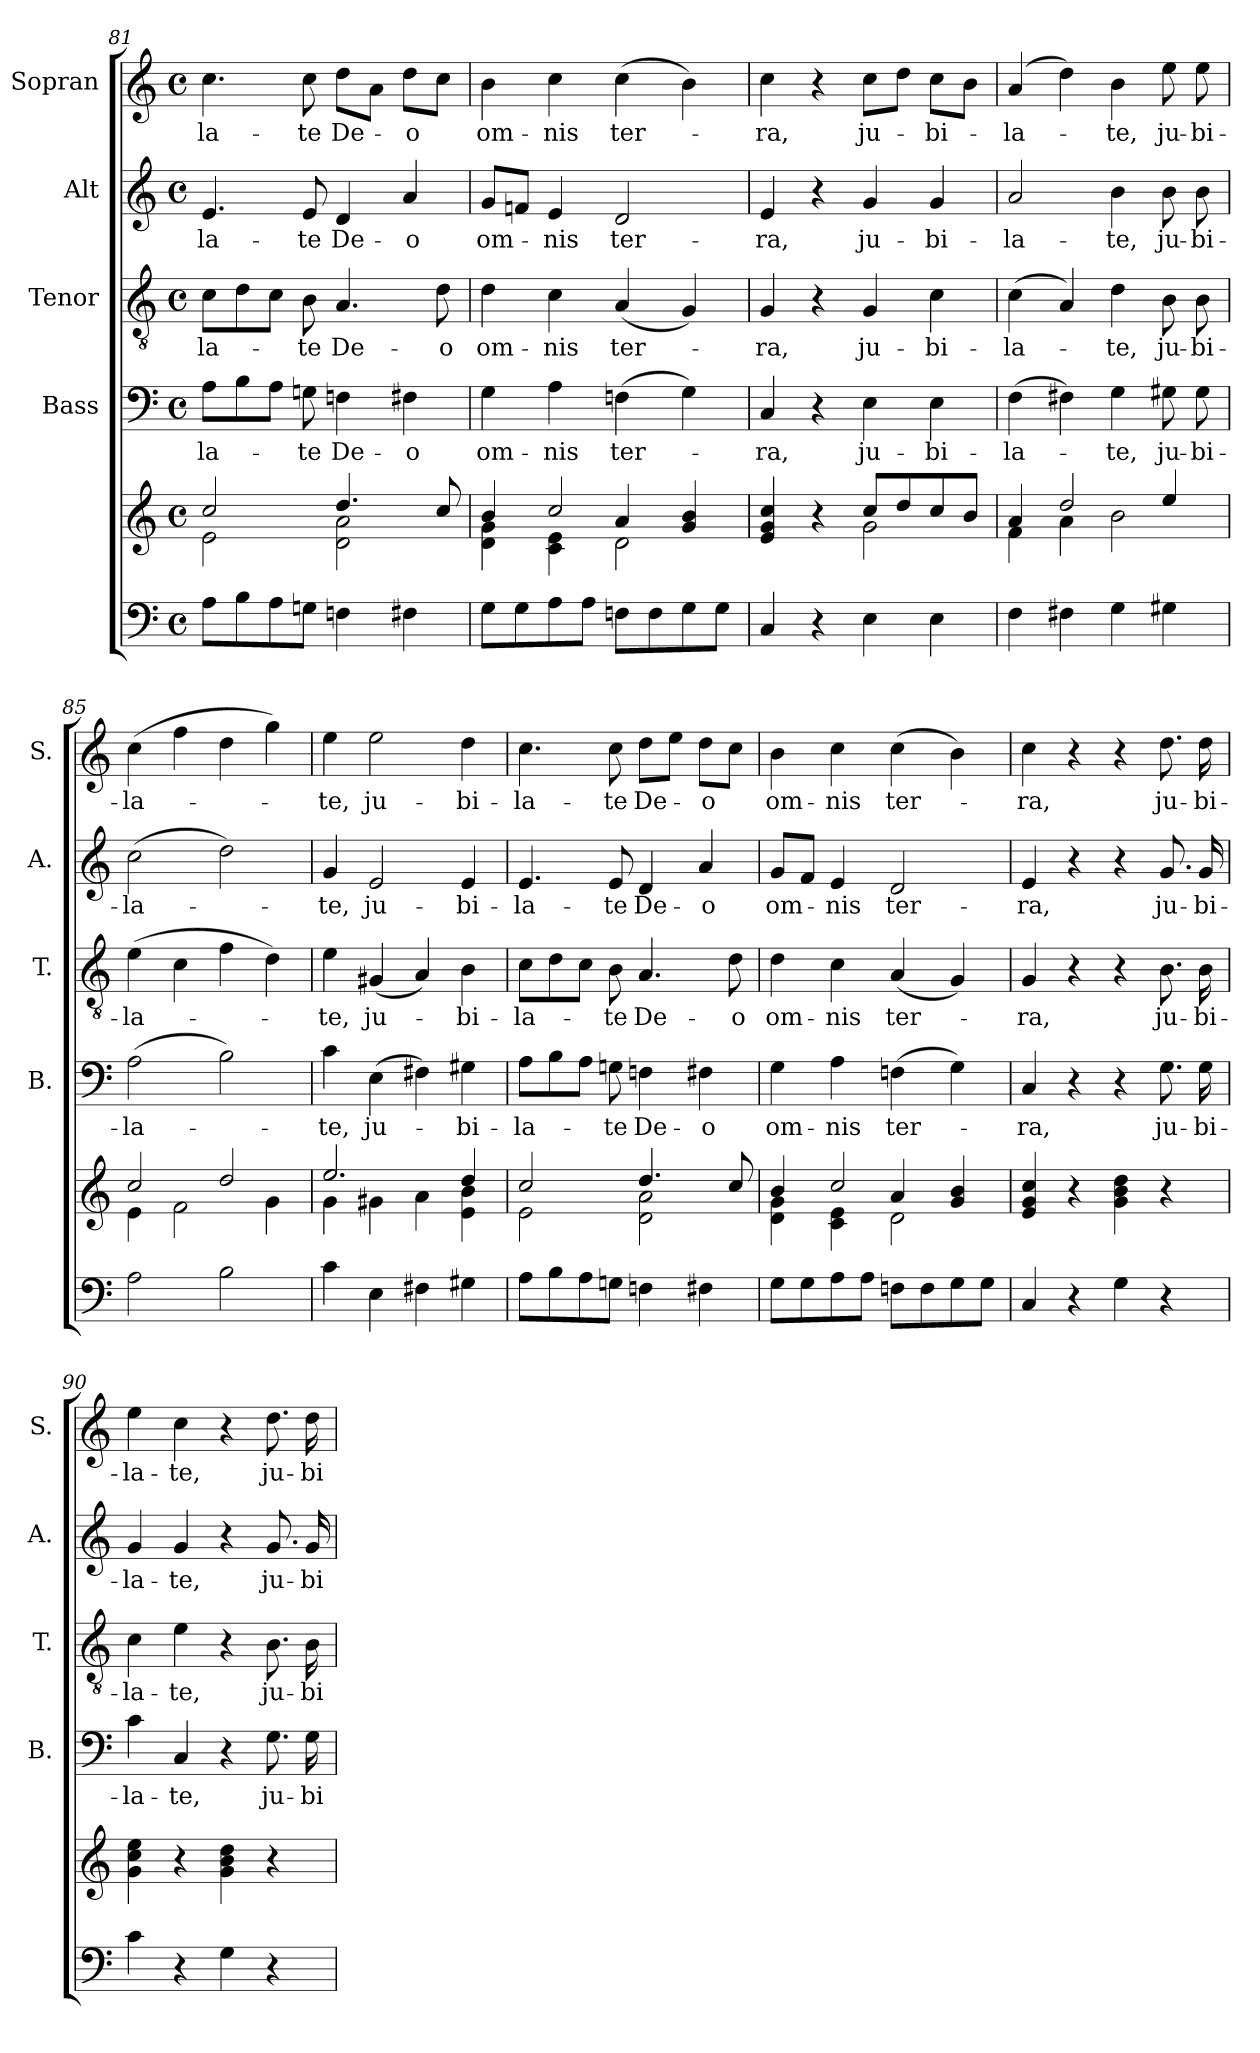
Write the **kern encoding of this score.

**kern	**kern	**kern	**text	**kern	**text	**kern	**text	**kern	**text
*part5	*part5	*part4	*part4	*part3	*part3	*part2	*part2	*part1	*part1
*staff6	*staff5	*staff4	*staff4	*staff3	*staff3	*staff2	*staff2	*staff1	*staff1
*	*	*I"Bass	*	*I"Tenor	*	*I"Alt	*	*I"Sopran	*
*	*	*I'B.	*	*I'T.	*	*I'A.	*	*I'S.	*
*clefF4	*clefG2	*clefF4	*	*clefGv2	*	*clefG2	*	*clefG2	*
*k[]	*k[]	*k[]	*	*k[]	*	*k[]	*	*k[]	*
*C:	*C:	*C:	*	*C:	*	*C:	*	*C:	*
*M4/4	*M4/4	*M4/4	*	*M4/4	*	*M4/4	*	*M4/4	*
*met(c)	*met(c)	*met(c)	*	*met(c)	*	*met(c)	*	*met(c)	*
=81	=81	=81	=81	=81	=81	=81	=81	=81	=81
*	*^	*	*	*	*	*	*	*	*
!	!	!	!	!LO:LY:b	!	!LO:LY:b	!	!LO:LY:b	!	!LO:LY:b
8A\L	2cc/	2e\	8A\L	-la-	8c\L	-la-	4.e/	-la-	4.cc\	-la-
8B\	.	.	8B\	.	8d\	.	.	.	.	.
8A\	.	.	8A\J	.	8c\J	.	.	.	.	.
!	!	!	!	!LO:LY:b	!	!LO:LY:b	!	!LO:LY:b	!	!LO:LY:b
8Gn\J	.	.	8Gn\	-te	8B\	-te	8e/	-te	8cc\	-te
!	!	!	!	!LO:LY:b	!	!LO:LY:b	!	!LO:LY:b	!	!LO:LY:b
4Fn\	4.dd/	2d\ 2a\	4Fn\	De-	4.A/	De-	4d/	De-	8dd\L	De-
.	.	.	.	.	.	.	.	.	8a\J	.
!	!	!	!	!LO:LY:b	!	!	!	!LO:LY:b	!	!LO:LY:b
4F#X\	.	.	4F#X\	-o	.	.	4a/	-o	8dd\L	-o
!	!	!	!	!	!	!LO:LY:b	!	!	!	!
.	8cc/	.	.	.	8d\	-o	.	.	8cc\J	.
=82	=82	=82	=82	=82	=82	=82	=82	=82	=82	=82
*	*	*^	*	*	*	*	*	*	*	*
!	!	!	!	!	!LO:LY:b	!	!LO:LY:b	!	!LO:LY:b	!	!LO:LY:b
8G\L	4b/	4d\ 4g\	2ryy	4G\	om-	4d\	om-	8g/L	om-	4b\	om-
8G\	.	.	.	.	.	.	.	8fn/J	.	.	.
!	!	!	!	!	!LO:LY:b	!	!LO:LY:b	!	!LO:LY:b	!	!LO:LY:b
8A\	2cc/	4c\ 4e\	.	4A\	-nis	4c\	-nis	4e/	-nis	4cc\	-nis
8A\J	.	.	.	.	.	.	.	.	.	.	.
!	!	!	!	!	!LO:LY:b	!	!LO:LY:b	!	!LO:LY:b	!	!LO:LY:b
8Fn\L	.	2d\	4a/	(>4Fn\	ter-	(<4A/	ter-	2d/	ter-	(>4cc\	ter-
8F\	.	.	.	.	.	.	.	.	.	.	.
8G\	4g/ 4b/	.	4ryy	4G\)	.	4G/)	.	.	.	4b\)	.
8G\J	.	.	.	.	.	.	.	.	.	.	.
*	*	*v	*v	*	*	*	*	*	*	*	*
=83	=83	=83	=83	=83	=83	=83	=83	=83	=83	=83
!	!	!	!	!LO:LY:b	!	!LO:LY:b	!	!LO:LY:b	!	!LO:LY:b
4C/	4e/ 4g/ 4cc/	2ryy	4C/	-ra,	4G/	-ra,	4e/	-ra,	4cc\	-ra,
4r	4r	.	4r	.	4r	.	4r	.	4r	.
!	!	!	!	!LO:LY:b	!	!LO:LY:b	!	!LO:LY:b	!	!LO:LY:b
4E\	8cc/L	2g\	4E\	ju-	4G/	ju-	4g/	ju-	8cc\L	ju-
.	8dd/	.	.	.	.	.	.	.	8dd\J	.
!	!	!	!	!LO:LY:b	!	!LO:LY:b	!	!LO:LY:b	!	!LO:LY:b
4E\	8cc/	.	4E\	-bi-	4c\	-bi-	4g/	-bi-	8cc\L	-bi-
.	8b/J	.	.	.	.	.	.	.	8b\J	.
=84	=84	=84	=84	=84	=84	=84	=84	=84	=84	=84
!	!	!	!	!LO:LY:b	!	!LO:LY:b	!	!LO:LY:b	!	!LO:LY:b
4F\	4a/	4f\	(>4F\	-la-	(>4c\	-la-	2a/	-la-	(4a/	-la-
4F#X\	2dd/	4a\	4F#X\)	.	4A/)	.	.	.	4dd\)	.
!	!	!	!	!LO:LY:b	!	!LO:LY:b	!	!LO:LY:b	!	!LO:LY:b
4G\	.	2b\	4G\	-te,	4d\	-te,	4b\	-te,	4b\	-te,
!	!	!	!	!LO:LY:b	!	!LO:LY:b	!	!LO:LY:b	!	!LO:LY:b
4G#X\	4ee/	.	8G#X\	ju-	8B\	ju-	8b\	ju-	8ee\	ju-
!	!	!	!	!LO:LY:b	!	!LO:LY:b	!	!LO:LY:b	!	!LO:LY:b
.	.	.	8G#\	-bi-	8B\	-bi-	8b\	-bi-	8ee\	-bi-
!!LO:PB:g=z
=85	=85	=85	=85	=85	=85	=85	=85	=85	=85	=85
!	!	!	!	!LO:LY:b	!	!LO:LY:b	!	!LO:LY:b	!	!LO:LY:b
2A\	2cc/	4e\	(>2A\	-la-	(>4e\	-la-	(>2cc\	-la-	(>4cc\	-la-
.	.	2f\	.	.	4c\	.	.	.	4ff\	.
2B\	2dd/	.	2B\)	.	4f\	.	2dd\)	.	4dd\	.
.	.	4g\	.	.	4d\)	.	.	.	4gg\)	.
=86	=86	=86	=86	=86	=86	=86	=86	=86	=86	=86
!	!	!	!	!LO:LY:b	!	!LO:LY:b	!	!LO:LY:b	!	!LO:LY:b
4c\	2.ee/	4g\	4c\	-te,	4e\	-te,	4g/	-te,	4ee\	-te,
!	!	!	!	!LO:LY:b	!	!LO:LY:b	!	!LO:LY:b	!	!LO:LY:b
4E\	.	4g#X\	(>4E\	ju-	(<4G#X/	ju-	2e/	ju-	2ee\	ju-
4F#X\	.	4a\	4F#X\)	.	4A/)	.	.	.	.	.
!	!	!	!	!LO:LY:b	!	!LO:LY:b	!	!LO:LY:b	!	!LO:LY:b
4G#X\	4dd/	4e\ 4b\	4G#X\	-bi-	4B\	-bi-	4e/	-bi-	4dd\	-bi-
=87	=87	=87	=87	=87	=87	=87	=87	=87	=87	=87
!	!	!	!	!LO:LY:b	!	!LO:LY:b	!	!LO:LY:b	!	!LO:LY:b
8A\L	2cc/	2e\	8A\L	-la-	8c\L	-la-	4.e/	-la-	4.cc\	-la-
8B\	.	.	8B\	.	8d\	.	.	.	.	.
8A\	.	.	8A\J	.	8c\J	.	.	.	.	.
!	!	!	!	!LO:LY:b	!	!LO:LY:b	!	!LO:LY:b	!	!LO:LY:b
8Gn\J	.	.	8Gn\	-te	8B\	-te	8e/	-te	8cc\	-te
!	!	!	!	!LO:LY:b	!	!LO:LY:b	!	!LO:LY:b	!	!LO:LY:b
4Fn\	4.dd/	2d\ 2a\	4Fn\	De-	4.A/	De-	4d/	De-	8dd\L	De-
.	.	.	.	.	.	.	.	.	8ee\J	.
!	!	!	!	!LO:LY:b	!	!	!	!LO:LY:b	!	!LO:LY:b
4F#X\	.	.	4F#X\	-o	.	.	4a/	-o	8dd\L	-o
!	!	!	!	!	!	!LO:LY:b	!	!	!	!
.	8cc/	.	.	.	8d\	-o	.	.	8cc\J	.
=88	=88	=88	=88	=88	=88	=88	=88	=88	=88	=88
*	*	*^	*	*	*	*	*	*	*	*
!	!	!	!	!	!LO:LY:b	!	!LO:LY:b	!	!LO:LY:b	!	!LO:LY:b
8G\L	4b/	4d\ 4g\	2ryy	4G\	om-	4d\	om-	8g/L	om-	4b\	om-
8G\	.	.	.	.	.	.	.	8f/J	.	.	.
!	!	!	!	!	!LO:LY:b	!	!LO:LY:b	!	!LO:LY:b	!	!LO:LY:b
8A\	2cc/	4c\ 4e\	.	4A\	-nis	4c\	-nis	4e/	-nis	4cc\	-nis
8A\J	.	.	.	.	.	.	.	.	.	.	.
!	!	!	!	!	!LO:LY:b	!	!LO:LY:b	!	!LO:LY:b	!	!LO:LY:b
8Fn\L	.	2d\	4a/	(>4Fn\	ter-	(<4A/	ter-	2d/	ter-	(>4cc\	ter-
8F\	.	.	.	.	.	.	.	.	.	.	.
8G\	4g/ 4b/	.	4ryy	4G\)	.	4G/)	.	.	.	4b\)	.
8G\J	.	.	.	.	.	.	.	.	.	.	.
*	*v	*v	*v	*	*	*	*	*	*	*	*
=89	=89	=89	=89	=89	=89	=89	=89	=89	=89
!	!	!	!LO:LY:b	!	!LO:LY:b	!	!LO:LY:b	!	!LO:LY:b
4C/	4e/ 4g/ 4cc/	4C/	-ra,	4G/	-ra,	4e/	-ra,	4cc\	-ra,
4r	4r	4r	.	4r	.	4r	.	4r	.
4G\	4g\ 4b\ 4dd\	4r	.	4r	.	4r	.	4r	.
!	!	!	!LO:LY:b	!	!LO:LY:b	!	!LO:LY:b	!	!LO:LY:b
4r	4r	8.G\	ju-	8.B\	ju-	8.g/	ju-	8.dd\	ju-
!	!	!	!LO:LY:b	!	!LO:LY:b	!	!LO:LY:b	!	!LO:LY:b
.	.	16G\	-bi-	16B\	-bi-	16g/	-bi-	16dd\	-bi-
!!LO:LB:g=z
=90	=90	=90	=90	=90	=90	=90	=90	=90	=90
!	!	!	!LO:LY:b	!	!LO:LY:b	!	!LO:LY:b	!	!LO:LY:b
4c\	4g\ 4cc\ 4ee\	4c\	-la-	4c\	-la-	4g/	-la-	4ee\	-la-
!	!	!	!LO:LY:b	!	!LO:LY:b	!	!LO:LY:b	!	!LO:LY:b
4r	4r	4C/	-te,	4e\	-te,	4g/	-te,	4cc\	-te,
4G\	4g\ 4b\ 4dd\	4r	.	4r	.	4r	.	4r	.
!	!	!	!LO:LY:b	!	!LO:LY:b	!	!LO:LY:b	!	!LO:LY:b
4r	4r	8.G\	ju-	8.B\	ju-	8.g/	ju-	8.dd\	ju-
!	!	!	!LO:LY:b	!	!LO:LY:b	!	!LO:LY:b	!	!LO:LY:b
.	.	16G\	-bi-	16B\	-bi-	16g/	-bi-	16dd\	-bi-
=	=	=	=	=	=	=	=	=	=
*-	*-	*-	*-	*-	*-	*-	*-	*-	*-
